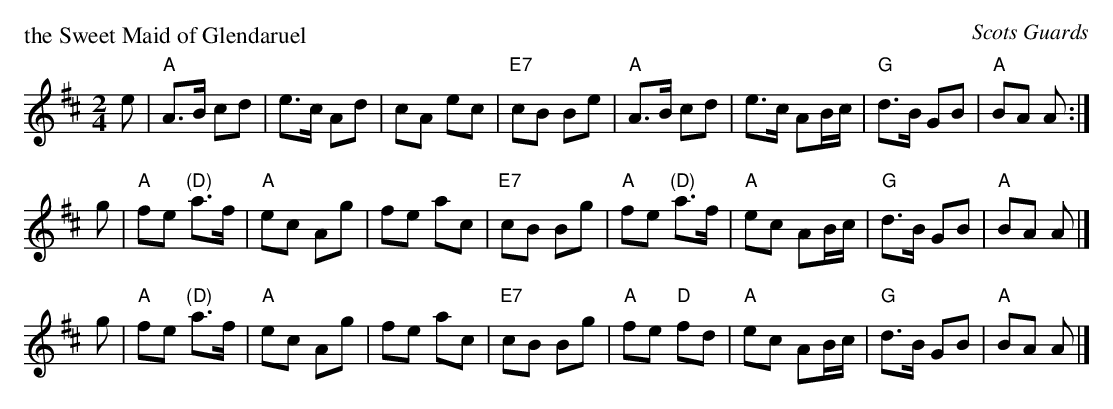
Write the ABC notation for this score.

X:1
P: the Sweet Maid of Glendaruel
O: Scots Guards
M: 2/4
L: 1/8
K: AMix
e \
| "A"A>B cd | e>c Ad    | cA     ec | "E7"cB Be \
|  "A"A>B cd | e>c AB/c/ | "G"d>B GB | "A"BA  A :|
g \
| "A"fe "(D)"a>f | "A"ec Ag    |    fe  ac | "E7"cB Bg \
| "A"fe "(D)"a>f | "A"ec AB/c/ | "G"d>B GB | "A"BA  A |]
g \
| "A"fe "(D)"a>f | "A"ec Ag    |    fe  ac | "E7"cB Bg \
| "A"fe  "D"fd   | "A"ec AB/c/ | "G"d>B GB | "A"BA  A |]
